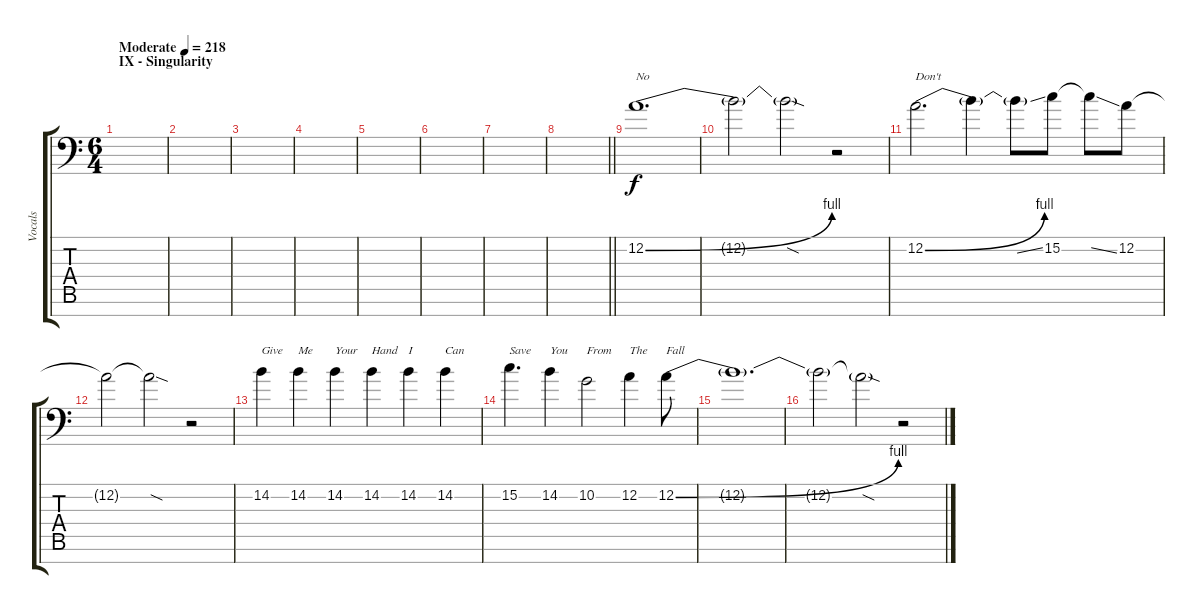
\track ("Vocals" "Vocals") {instrument bassoon}
\staff {score tabs}
\tuning (D4 A3 E3 D3 A2 E2 A1) {hide}
\ts (6 4)
\section ("" "IX - Singularity")
\tempo (218 "Moderate")
\clef f4
\ks c
|
|
|
|
|
|
|
\barLineRight lightlight
|
\section ("" "")
12.2{be (bend 0 0 60 4)}.1{d txt "No"} |
12.2{t}.2 12.2{sod t}.2 r.2 |
12.2{be (bend 0 0 60 4)}.2{d txt "Don't"} 12.2{t}.4 12.2{ss t}.8 15.2.8 15.2{ss t}.8 12.2.8 |
12.2{t}.2 12.2{sod t}.2 r.2 |
14.2.4{txt "Give"} 14.2.4{txt "Me"} 14.2.4{txt "Your"} 14.2.4{txt "Hand"} 14.2.4{txt "I"} 14.2.4{txt "Can"} |
15.2.4{d txt "Save"} 14.2.4{txt "You"} 10.2.2{txt "From"} 12.2.4{txt "The "} 12.2{be (bend 0 0 60 4)}.8{txt "Fall"} |
12.2{t}.1{d} |
12.2{t}.2 12.2{sod t}.2 r.2
